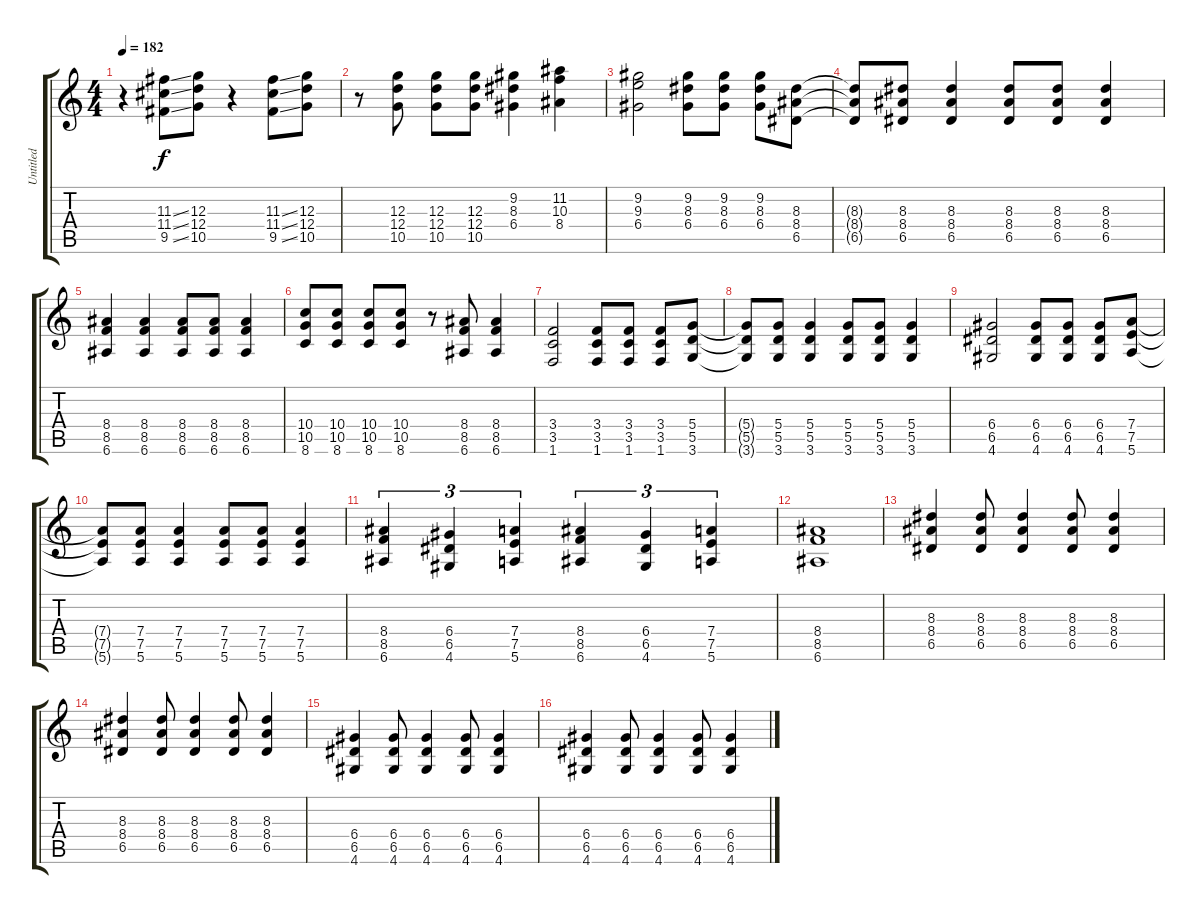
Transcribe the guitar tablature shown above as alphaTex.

\track ("Untitled" "Untitled") {instrument distortionguitar}
\staff {score tabs}
\tuning (E4 B3 G3 D3 A2 E2) {hide}
\ts (4 4)
\tempo 182
\clef g2
\ks c
r.4{dy f} (11.3{ss} 11.4{ss} 9.5{ss}).8 (12.3 12.4 10.5).8 r.4 (11.3{ss} 11.4{ss} 9.5{ss}).8 (12.3 12.4 10.5).8 |
r.8 (12.3 12.4 10.5).8 (12.3 12.4 10.5).8 (12.3 12.4 10.5).8 (9.2 8.3 6.4).4 (11.2 10.3 8.4).4 |
(9.2 9.3 6.4).2 (9.2 8.3 6.4).8 (9.2 8.3 6.4).8 (9.2 8.3 6.4).8 (8.3 8.4 6.5).8 |
(8.3{t} 8.4{t} 6.5{t}).8 (8.3 8.4 6.5).8 (8.3 8.4 6.5).4 (8.3 8.4 6.5).8 (8.3 8.4 6.5).8 (8.3 8.4 6.5).4 |
(8.4 8.5 6.6).4 (8.4 8.5 6.6).4 (8.4 8.5 6.6).8 (8.4 8.5 6.6).8 (8.4 8.5 6.6).4 |
(10.4 10.5 8.6).8 (10.4 10.5 8.6).8 (10.4 10.5 8.6).8 (10.4 10.5 8.6).8 r.8 (8.4 8.5 6.6).8 (8.4 8.5 6.6).4 |
(3.4 3.5 1.6).2 (3.4 3.5 1.6).8 (3.4 3.5 1.6).8 (3.4 3.5 1.6).8 (5.4 5.5 3.6).8 |
(5.4{t} 5.5{t} 3.6{t}).8 (5.4 5.5 3.6).8 (5.4 5.5 3.6).4 (5.4 5.5 3.6).8 (5.4 5.5 3.6).8 (5.4 5.5 3.6).4 |
(6.4 6.5 4.6).2 (6.4 6.5 4.6).8 (6.4 6.5 4.6).8 (6.4 6.5 4.6).8 (7.4 7.5 5.6).8 |
(7.4{t} 7.5{t} 5.6{t}).8 (7.4 7.5 5.6).8 (7.4 7.5 5.6).4 (7.4 7.5 5.6).8 (7.4 7.5 5.6).8 (7.4 7.5 5.6).4 |
(8.4 8.5 6.6).4{tu (3 2)} (6.4 6.5 4.6).4{tu (3 2)} (7.4 7.5 5.6).4{tu (3 2)} (8.4 8.5 6.6).4{tu (3 2)} (6.4 6.5 4.6).4{tu (3 2)} (7.4 7.5 5.6).4{tu (3 2)} |
(8.4 8.5 6.6).1 |
(8.3 8.4 6.5).4 (8.3 8.4 6.5).8 (8.3 8.4 6.5).4 (8.3 8.4 6.5).8 (8.3 8.4 6.5).4 |
(8.3 8.4 6.5).4 (8.3 8.4 6.5).8 (8.3 8.4 6.5).4 (8.3 8.4 6.5).8 (8.3 8.4 6.5).4 |
(6.4 6.5 4.6).4 (6.4 6.5 4.6).8 (6.4 6.5 4.6).4 (6.4 6.5 4.6).8 (6.4 6.5 4.6).4 |
(6.4 6.5 4.6).4 (6.4 6.5 4.6).8 (6.4 6.5 4.6).4 (6.4 6.5 4.6).8 (6.4 6.5 4.6).4
